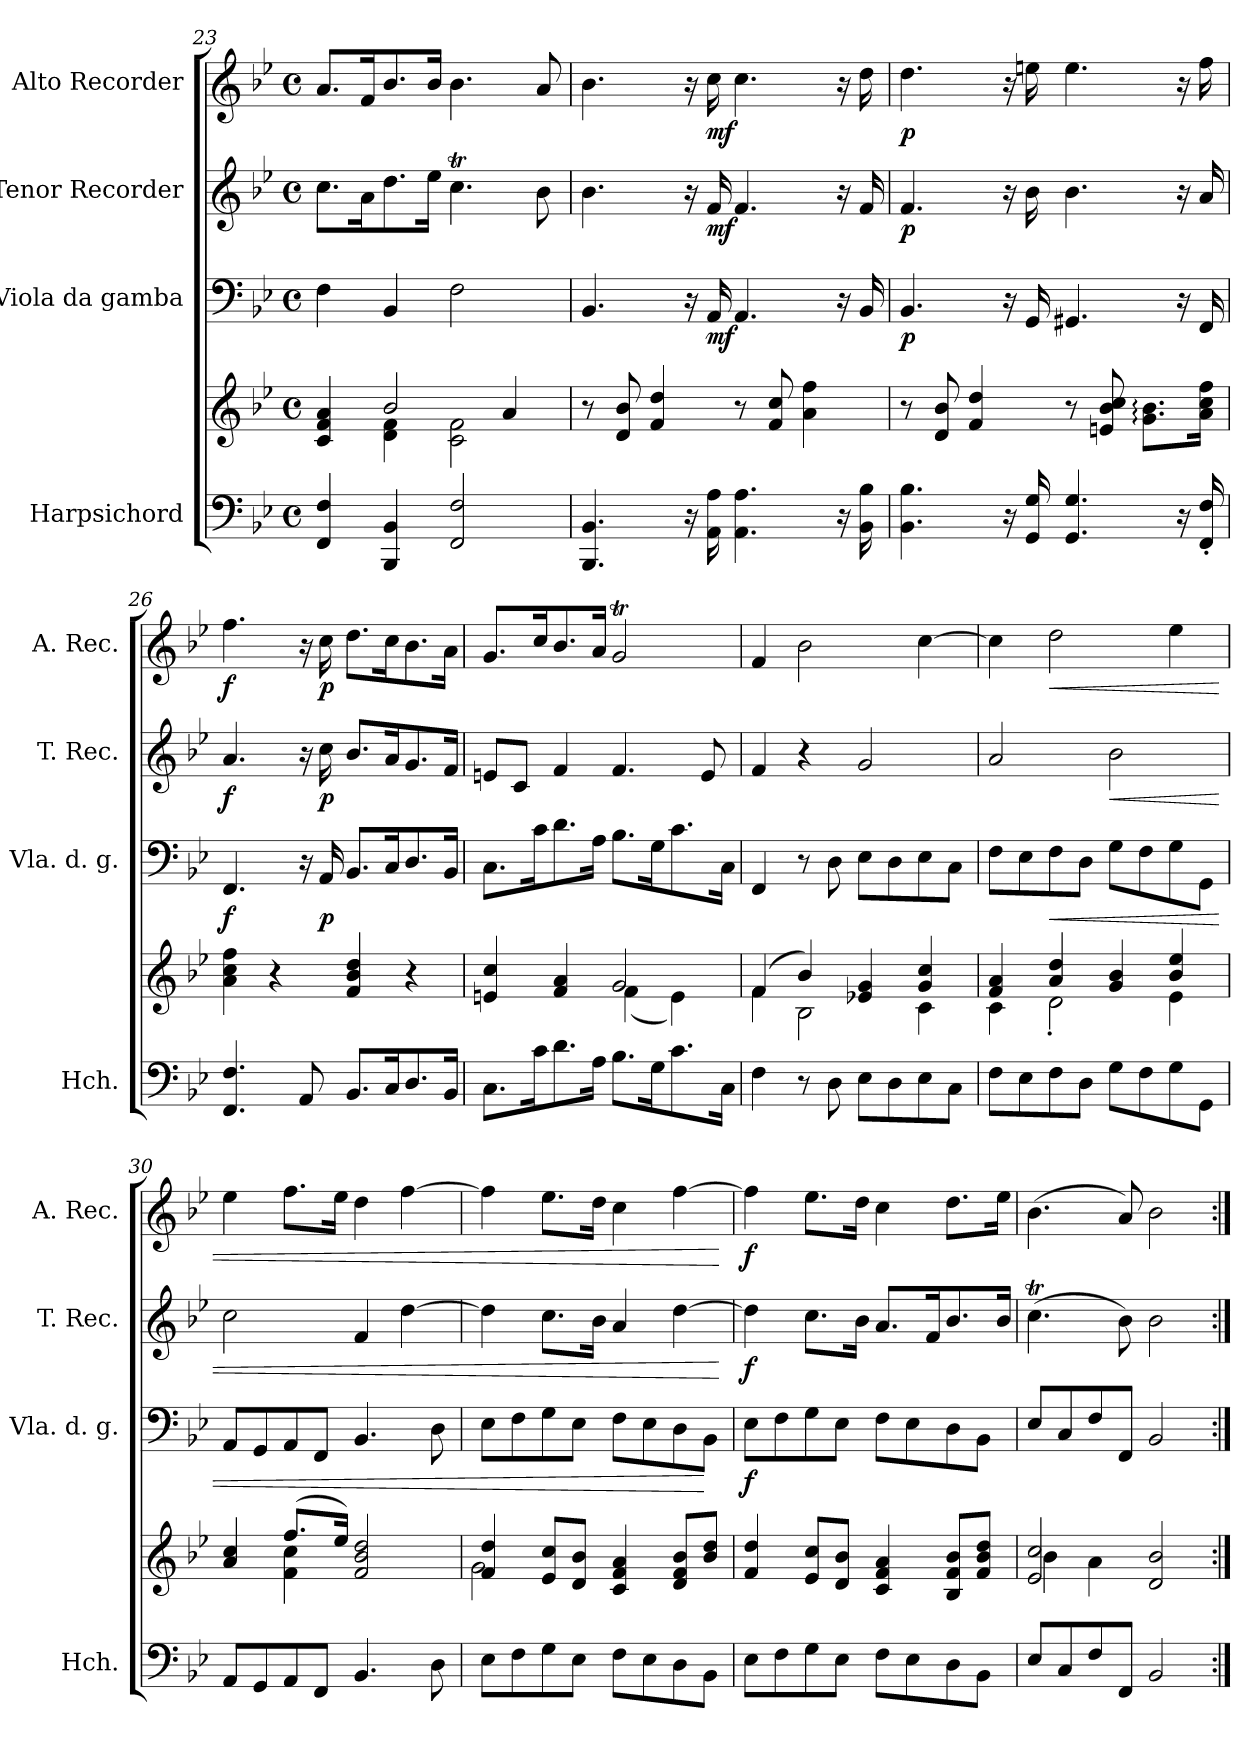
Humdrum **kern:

**kern	**kern	**kern	**dynam	**kern	**dynam	**kern	**dynam
*part4	*part4	*part3	*part3	*part2	*part2	*part1	*part1
*staff5	*staff4	*staff3	*staff3	*staff2	*staff2	*staff1	*staff1
*I"Harpsichord	*	*I"Viola da gamba	*	*I"Tenor Recorder	*	*I"Alto Recorder	*
*I'Hch.	*	*I'Vla. d. g.	*	*I'T. Rec.	*	*I'A. Rec.	*
*clefF4	*clefG2	*clefF4	*	*clefG2	*	*clefG2	*
*k[b-e-]	*k[b-e-]	*k[b-e-]	*	*k[b-e-]	*	*k[b-e-]	*
*M4/4	*M4/4	*M4/4	*	*M4/4	*	*M4/4	*
*met(c)	*met(c)	*met(c)	*	*met(c)	*	*met(c)	*
=23	=23	=23	=23	=23	=23	=23	=23
*	*^	*	*	*	*	*	*
4FF/ 4F/	4c/ 4f/ 4a/	4ryy	4F\	.	8.cc\L	.	8.a/L	.
.	.	.	.	.	16a\K	.	16f/K	.
4BBB-/ 4BB-/	2b-/	4d\ 4f\	4BB-/	.	8.dd\	.	8.b-/	.
.	.	.	.	.	16ee-\Jk	.	16b-/Jk	.
2FF/ 2F/	.	2c\ 2f\	2F\	.	4.ccT\	.	4.b-\	.
.	4a/	.	.	.	.	.	.	.
.	.	.	.	.	8b-\	.	8a/	.
*	*v	*v	*	*	*	*	*	*
=24	=24	=24	=24	=24	=24	=24	=24
4.BBB-/ 4.BB-/	8r	4.BB-/	.	4.b-\	.	4.b-\	.
.	8d/ 8b-/	.	.	.	.	.	.
.	4f/ 4dd/	.	.	.	.	.	.
16r	.	16r	.	16r	.	16r	.
!	!	!	!LO:DY:b	!	!LO:DY:b	!	!LO:DY:b
16AA\ 16A\	.	16AA/	mf	16f/	mf	16cc\	mf
4.AA\ 4.A\	8r	4.AA/	.	4.f/	.	4.cc\	.
.	8f/ 8cc/	.	.	.	.	.	.
.	4a\ 4ff\	.	.	.	.	.	.
16r	.	16r	.	16r	.	16r	.
16BB-\ 16B-\	.	16BB-/	.	16f/	.	16dd\	.
=25	=25	=25	=25	=25	=25	=25	=25
!	!	!	!LO:DY:b	!	!LO:DY:b	!	!LO:DY:b
4.BB-\ 4.B-\	8r	4.BB-/	p	4.f/	p	4.dd\	p
.	8d/ 8b-/	.	.	.	.	.	.
.	4f/ 4dd/	.	.	.	.	.	.
16r	.	16r	.	16r	.	16r	.
16GG/ 16G/	.	16GG/	.	16b-\	.	16een\	.
4.GG/ 4.G/	8r	4.GG#X/	.	4.b-\	.	4.ee\	.
.	8en/ 8b-/ 8cc/	.	.	.	.	.	.
.	8.g\: 8.b-\:L	.	.	.	.	.	.
16r	.	16r	.	16r	.	16r	.
16FF/' 16F/'	16a\ 16cc\ 16ff\Jk	16FF/	.	16a/	.	16ff\	.
=26	=26	=26	=26	=26	=26	=26	=26
!	!	!	!LO:DY:b	!	!LO:DY:b	!	!LO:DY:b
4.FF/ 4.F/	4a\ 4cc\ 4ff\	4.FF/	f	4.a/	f	4.ff\	f
.	4r	.	.	.	.	.	.
8AA/	.	16r	.	16r	.	16r	.
!	!	!	!LO:DY:b	!	!LO:DY:b	!	!LO:DY:b
.	.	16AA/	p	16cc\	p	16cc\	p
8.BB-/L	4f/ 4b-/ 4dd/	8.BB-/L	.	8.b-/L	.	8.dd\L	.
16C/K	.	16C/K	.	16a/K	.	16cc\K	.
8.D/	4r	8.D/	.	8.g/	.	8.b-\	.
16BB-/Jk	.	16BB-/Jk	.	16f/Jk	.	16a\Jk	.
=27	=27	=27	=27	=27	=27	=27	=27
*	*^	*	*	*	*	*	*
8.C\L	4en/ 4cc/	2ryy	8.C\L	.	8en/L	.	8.g/L	.
.	.	.	.	.	8c/J	.	.	.
16c\K	.	.	16c\K	.	.	.	16cc/K	.
8.d\	4f/ 4a/	.	8.d\	.	4f/	.	8.b-/	.
16A\Jk	.	.	16A\Jk	.	.	.	16a/Jk	.
8.B-\L	2g/	(4f\	8.B-\L	.	4.f/	.	2gT/	.
16G\K	.	.	16G\K	.	.	.	.	.
8.c\	.	4e\)	8.c\	.	.	.	.	.
.	.	.	.	.	8e/	.	.	.
16C\Jk	.	.	16C\Jk	.	.	.	.	.
!!LO:LB:g=z
=28	=28	=28	=28	=28	=28	=28	=28	=28
4F\	(4f/	4f\	4FF/	.	4f/	.	4f/	.
8r	4b-/)	2B-\	8r	.	4r	.	2b-\	.
8D\	.	.	8D\	.	.	.	.	.
8E-\L	4e-X/ 4g/	.	8E-\L	.	2g/	.	.	.
8D\	.	.	8D\	.	.	.	.	.
8E-\	4g/ 4cc/	4c\	8E-\	.	.	.	[4cc\	.
8C\J	.	.	8C\J	.	.	.	.	.
=29	=29	=29	=29	=29	=29	=29	=29	=29
8F\L	4f/ 4a/	4c\	8F\L	.	2a/	.	4cc\]	.
8E-\	.	.	8E-\	.	.	.	.	.
!	!	!	!	!LO:HP:b	!	!	!	!LO:HP:b
8F\	4a/ 4dd/	2d'\	8F\	<	.	.	2dd\	<
8D\J	.	.	8D\J	.	.	.	.	.
!	!	!	!	!	!	!LO:HP:b	!	!
8G\L	4g/ 4b-/	.	8G\L	.	2b-\	<	.	.
8F\	.	.	8F\	.	.	.	.	.
8G\	4b-/ 4ee-/	4e-\	8G\	.	.	.	4ee-\	.
8GG\J	.	.	8GG\J	.	.	.	.	.
=30	=30	=30	=30	=30	=30	=30	=30	=30
8AA/L	4a/ 4cc/	4ryy	8AA/L	.	2cc\	.	4ee-\	.
8GG/	.	.	8GG/	.	.	.	.	.
8AA/	(>8.ff/L	4f\ 4cc\	8AA/	.	.	.	8.ff\L	.
8FF/J	.	.	8FF/J	.	.	.	.	.
.	16ee-/Jk)	.	.	.	.	.	16ee-\Jk	.
4.BB-/	2f/ 2b-/ 2dd/	2ryy	4.BB-/	.	4f/	.	4dd\	.
.	.	.	.	.	[4dd\	.	[4ff\	.
8D\	.	.	8D\	.	.	.	.	.
=31	=31	=31	=31	=31	=31	=31	=31	=31
8E-\L	4f/ 4dd/	2g\	8E-\L	.	4dd\]	.	4ff\]	.
8F\	.	.	8F\	.	.	.	.	.
8G\	8e-/ 8cc/L	.	8G\	.	8.cc\L	.	8.ee-\L	.
8E-\J	8d/ 8b-/J	.	8E-\J	.	.	.	.	.
.	.	.	.	.	16b-\Jk	.	16dd\Jk	.
8F\L	4c/ 4f/ 4a/	2ryy	8F\L	.	4a/	.	4cc\	.
8E-\	.	.	8E-\	.	.	.	.	.
8D\	8d/ 8f/ 8b-/L	.	8D\	.	[4dd\	.	[4ff\	.
8BB-\J	8b-/ 8dd/J	.	8BB-\J	[	.	.	.	.
*	*v	*v	*	*	*	*	*	*
.	.	.	.	.	[	.	[
=32	=32	=32	=32	=32	=32	=32	=32
!	!	!	!LO:DY:b	!	!LO:DY:b	!	!LO:DY:b
8E-\L	4f/ 4dd/	8E-\L	f	4dd\]	f	4ff\]	f
8F\	.	8F\	.	.	.	.	.
8G\	8e-/ 8cc/L	8G\	.	8.cc\L	.	8.ee-\L	.
8E-\J	8d/ 8b-/J	8E-\J	.	.	.	.	.
.	.	.	.	16b-\Jk	.	16dd\Jk	.
8F\L	4c/ 4f/ 4a/	8F\L	.	8.a/L	.	4cc\	.
8E-\	.	8E-\	.	.	.	.	.
.	.	.	.	16f/K	.	.	.
8D\	8B-/ 8f/ 8b-/L	8D\	.	8.b-/	.	8.dd\L	.
8BB-\J	8f/ 8b-/ 8dd/J	8BB-\J	.	.	.	.	.
.	.	.	.	16b-/Jk	.	16ee-\Jk	.
=33	=33	=33	=33	=33	=33	=33	=33
*	*^	*	*	*	*	*	*
8E-/L	2e-/ 2cc/	4b-\	8E-/L	.	(4.ccT\	.	(4.b-\	.
8C/	.	.	8C/	.	.	.	.	.
8F/	.	4a\	8F/	.	.	.	.	.
8FF/J	.	.	8FF/J	.	8b-\)	.	8a/)	.
2BB-/	2d/ 2b-/	2ryy	2BB-/	.	2b-\	.	2b-\	.
*	*v	*v	*	*	*	*	*	*
=:|!	=:|!	=:|!	=:|!	=:|!	=:|!	=:|!	=:|!
*-	*-	*-	*-	*-	*-	*-	*-
